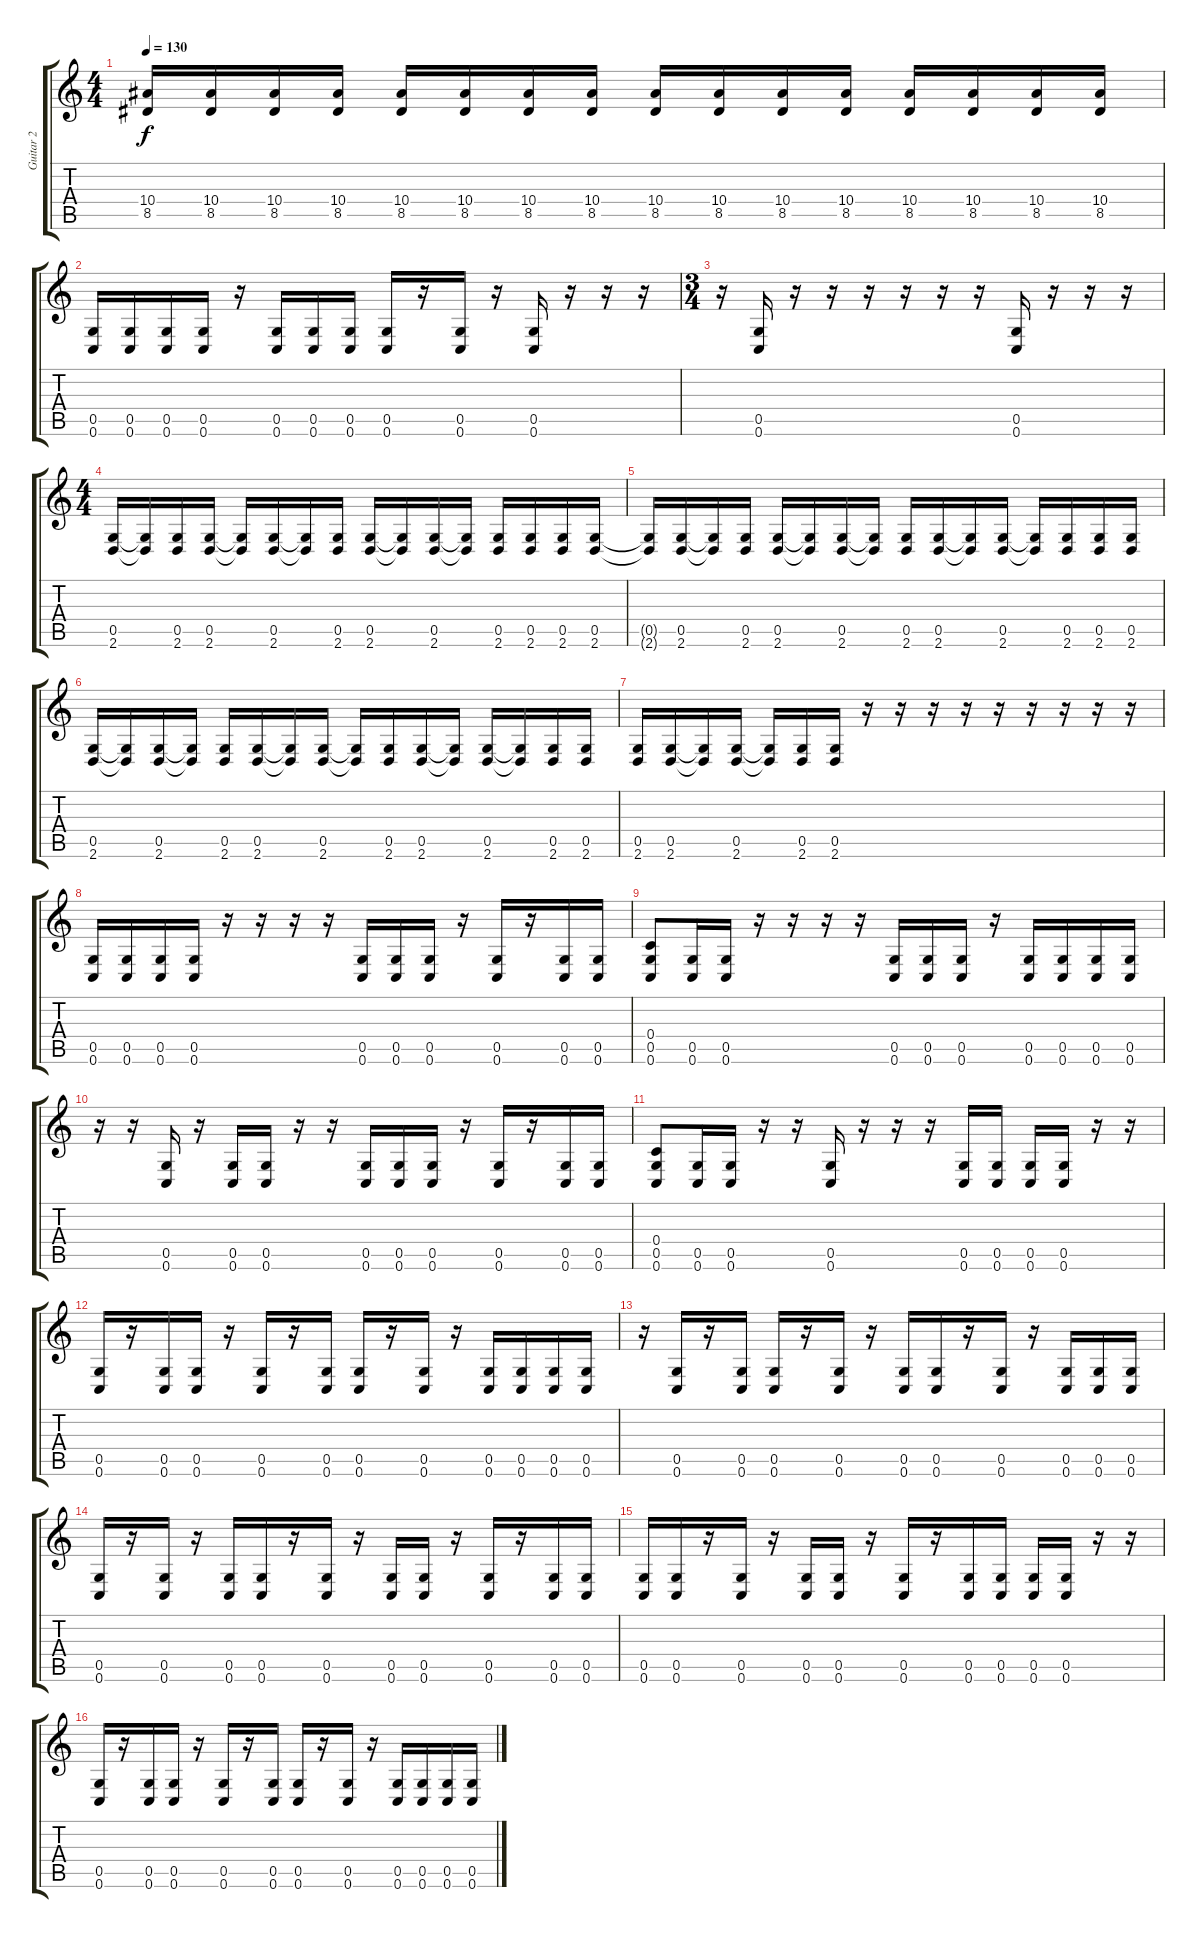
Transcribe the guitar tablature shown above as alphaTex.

\track ("Guitar 2" "Guitar 2") {instrument distortionguitar}
\staff {score tabs}
\tuning (D4 A3 F3 C3 G2 C2) {hide}
\ts (4 4)
\tempo 130
\clef g2
\ks c
(10.4 8.5).16{dy f} (10.4 8.5).16 (10.4 8.5).16 (10.4 8.5).16 (10.4 8.5).16 (10.4 8.5).16 (10.4 8.5).16 (10.4 8.5).16 (10.4 8.5).16 (10.4 8.5).16 (10.4 8.5).16 (10.4 8.5).16 (10.4 8.5).16 (10.4 8.5).16 (10.4 8.5).16 (10.4 8.5).16 |
(0.5 0.6).16 (0.5 0.6).16 (0.5 0.6).16 (0.5 0.6).16 r.16 (0.5 0.6).16 (0.5 0.6).16 (0.5 0.6).16 (0.5 0.6).16 r.16 (0.5 0.6).16 r.16 (0.5 0.6).16 r.16 r.16 r.16 |
\ts (3 4)
r.16 (0.5 0.6).16 r.16 r.16 r.16 r.16 r.16 r.16 (0.5 0.6).16 r.16 r.16 r.16 |
\ts (4 4)
(0.5 2.6).16 (0.5{t} 2.6{t}).16 (0.5 2.6).16 (0.5 2.6).16 (0.5{t} 2.6{t}).16 (0.5 2.6).16 (0.5{t} 2.6{t}).16 (0.5 2.6).16 (0.5 2.6).16 (0.5{t} 2.6{t}).16 (0.5 2.6).16 (0.5{t} 2.6{t}).16 (0.5 2.6).16 (0.5 2.6).16 (0.5 2.6).16 (0.5 2.6).16 |
(0.5{t} 2.6{t}).16 (0.5 2.6).16 (0.5{t} 2.6{t}).16 (0.5 2.6).16 (0.5 2.6).16 (0.5{t} 2.6{t}).16 (0.5 2.6).16 (0.5{t} 2.6{t}).16 (0.5 2.6).16 (0.5 2.6).16 (0.5{t} 2.6{t}).16 (0.5 2.6).16 (0.5{t} 2.6{t}).16 (0.5 2.6).16 (0.5 2.6).16 (0.5 2.6).16 |
(0.5 2.6).16 (0.5{t} 2.6{t}).16 (0.5 2.6).16 (0.5{t} 2.6{t}).16 (0.5 2.6).16 (0.5 2.6).16 (0.5{t} 2.6{t}).16 (0.5 2.6).16 (0.5{t} 2.6{t}).16 (0.5 2.6).16 (0.5 2.6).16 (0.5{t} 2.6{t}).16 (0.5 2.6).16 (0.5{t} 2.6{t}).16 (0.5 2.6).16 (0.5 2.6).16 |
(0.5 2.6).16 (0.5 2.6).16 (0.5{t} 2.6{t}).16 (0.5 2.6).16 (0.5{t} 2.6{t}).16 (0.5 2.6).16 (0.5 2.6).16 r.16 r.16 r.16 r.16 r.16 r.16 r.16 r.16 r.16 |
(0.5 0.6).16 (0.5 0.6).16 (0.5 0.6).16 (0.5 0.6).16 r.16 r.16 r.16 r.16 (0.5 0.6).16 (0.5 0.6).16 (0.5 0.6).16 r.16 (0.5 0.6).16 r.16 (0.5 0.6).16 (0.5 0.6).16 |
(0.4 0.5 0.6).8 (0.5 0.6).16 (0.5 0.6).16 r.16 r.16 r.16 r.16 (0.5 0.6).16 (0.5 0.6).16 (0.5 0.6).16 r.16 (0.5 0.6).16 (0.5 0.6).16 (0.5 0.6).16 (0.5 0.6).16 |
r.16 r.16 (0.5 0.6).16 r.16 (0.5 0.6).16 (0.5 0.6).16 r.16 r.16 (0.5 0.6).16 (0.5 0.6).16 (0.5 0.6).16 r.16 (0.5 0.6).16 r.16 (0.5 0.6).16 (0.5 0.6).16 |
(0.4 0.5 0.6).8 (0.5 0.6).16 (0.5 0.6).16 r.16 r.16 (0.5 0.6).16 r.16 r.16 r.16 (0.5 0.6).16 (0.5 0.6).16 (0.5 0.6).16 (0.5 0.6).16 r.16 r.16 |
(0.5 0.6).16 r.16 (0.5 0.6).16 (0.5 0.6).16 r.16 (0.5 0.6).16 r.16 (0.5 0.6).16 (0.5 0.6).16 r.16 (0.5 0.6).16 r.16 (0.5 0.6).16 (0.5 0.6).16 (0.5 0.6).16 (0.5 0.6).16 |
r.16 (0.5 0.6).16 r.16 (0.5 0.6).16 (0.5 0.6).16 r.16 (0.5 0.6).16 r.16 (0.5 0.6).16 (0.5 0.6).16 r.16 (0.5 0.6).16 r.16 (0.5 0.6).16 (0.5 0.6).16 (0.5 0.6).16 |
(0.5 0.6).16 r.16 (0.5 0.6).16 r.16 (0.5 0.6).16 (0.5 0.6).16 r.16 (0.5 0.6).16 r.16 (0.5 0.6).16 (0.5 0.6).16 r.16 (0.5 0.6).16 r.16 (0.5 0.6).16 (0.5 0.6).16 |
(0.5 0.6).16 (0.5 0.6).16 r.16 (0.5 0.6).16 r.16 (0.5 0.6).16 (0.5 0.6).16 r.16 (0.5 0.6).16 r.16 (0.5 0.6).16 (0.5 0.6).16 (0.5 0.6).16 (0.5 0.6).16 r.16 r.16 |
(0.5 0.6).16 r.16 (0.5 0.6).16 (0.5 0.6).16 r.16 (0.5 0.6).16 r.16 (0.5 0.6).16 (0.5 0.6).16 r.16 (0.5 0.6).16 r.16 (0.5 0.6).16 (0.5 0.6).16 (0.5 0.6).16 (0.5 0.6).16
